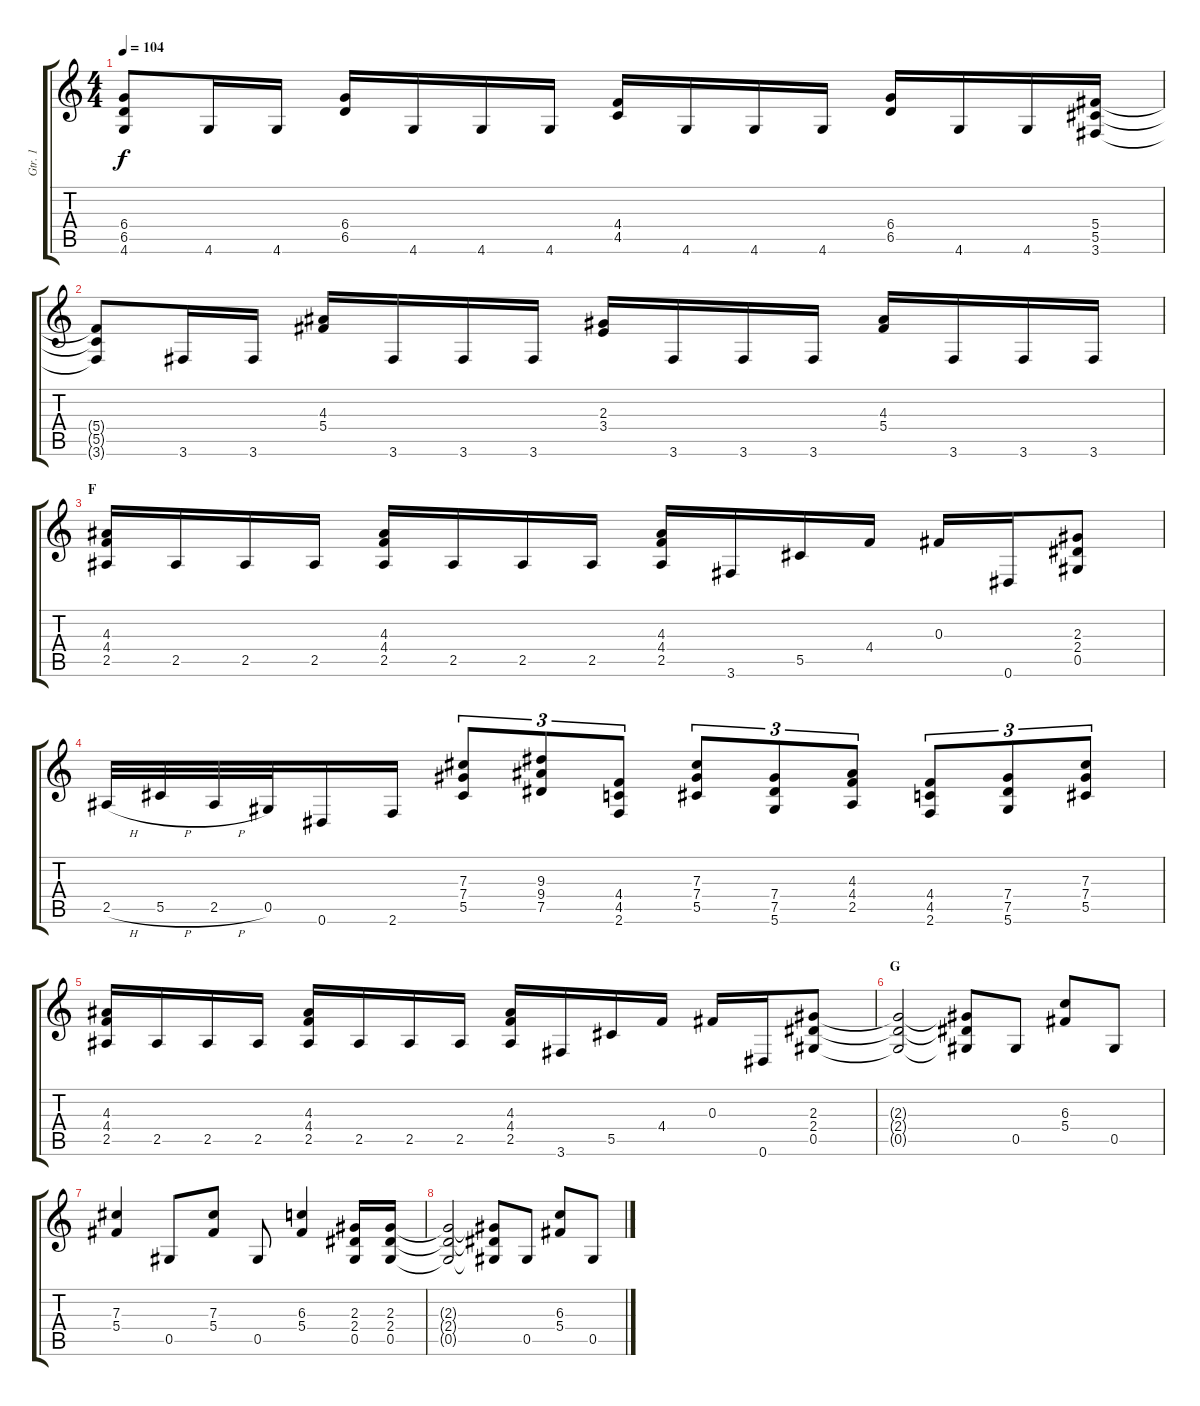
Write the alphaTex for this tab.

\track ("Gtr. 1" "Gtr. 1") {instrument distortionguitar}
\staff {score tabs}
\tuning (Eb4 Bb3 Gb3 Db3 Ab2 Eb2) {hide}
\ts (4 4)
\tempo 104
\clef g2
\ks c
(6.4{t} 6.5{t} 4.6{t}).8{dy f} 4.6.16 4.6.16 (6.4 6.5).16 4.6.16 4.6.16 4.6.16 (4.4 4.5).16 4.6.16 4.6.16 4.6.16 (6.4 6.5).16 4.6.16 4.6.16 (5.4 5.5 3.6).16 |
(5.4{t} 5.5{t} 3.6{t}).8 3.6.16 3.6.16 (4.3 5.4).16 3.6.16 3.6.16 3.6.16 (2.3 3.4).16 3.6.16 3.6.16 3.6.16 (4.3 5.4).16 3.6.16 3.6.16 3.6.16 |
\section ("" "F")
(4.3 4.4 2.5).16 2.5.16 2.5.16 2.5.16 (4.3 4.4 2.5).16 2.5.16 2.5.16 2.5.16 (4.3 4.4 2.5).16 3.6.16 5.5.16 4.4.16 0.3.16 0.6.16 (2.3 2.4 0.5).8 |
2.5{h}.32 5.5{h}.32 2.5{h}.32 0.5.32 0.6.16 2.6.16 (7.3 7.4 5.5).8{tu (3 2)} (9.3 9.4 7.5).8{tu (3 2)} (4.4 4.5 2.6).8{tu (3 2)} (7.3 7.4 5.5).8{tu (3 2)} (7.4 7.5 5.6).8{tu (3 2)} (4.3 4.4 2.5).8{tu (3 2)} (4.4 4.5 2.6).8{tu (3 2)} (7.4 7.5 5.6).8{tu (3 2)} (7.3 7.4 5.5).8{tu (3 2)} |
(4.3 4.4 2.5).16 2.5.16 2.5.16 2.5.16 (4.3 4.4 2.5).16 2.5.16 2.5.16 2.5.16 (4.3 4.4 2.5).16 3.6.16 5.5.16 4.4.16 0.3.16 0.6.16 (2.3 2.4 0.5).8 |
\section ("" "G")
(2.3{t} 2.4{t} 0.5{t}).2 (2.3{t} 2.4{t} 0.5{t}).8 0.5.8 (6.3 5.4).8 0.5.8 |
(7.3 5.4).4 0.5.8 (7.3 5.4).8 0.5.8 (6.3 5.4).4 (2.3 2.4 0.5).16 (2.3 2.4 0.5).16 |
(2.3{t} 2.4{t} 0.5{t}).2 (2.3{t} 2.4{t} 0.5{t}).8 0.5.8 (6.3 5.4).8 0.5.8
